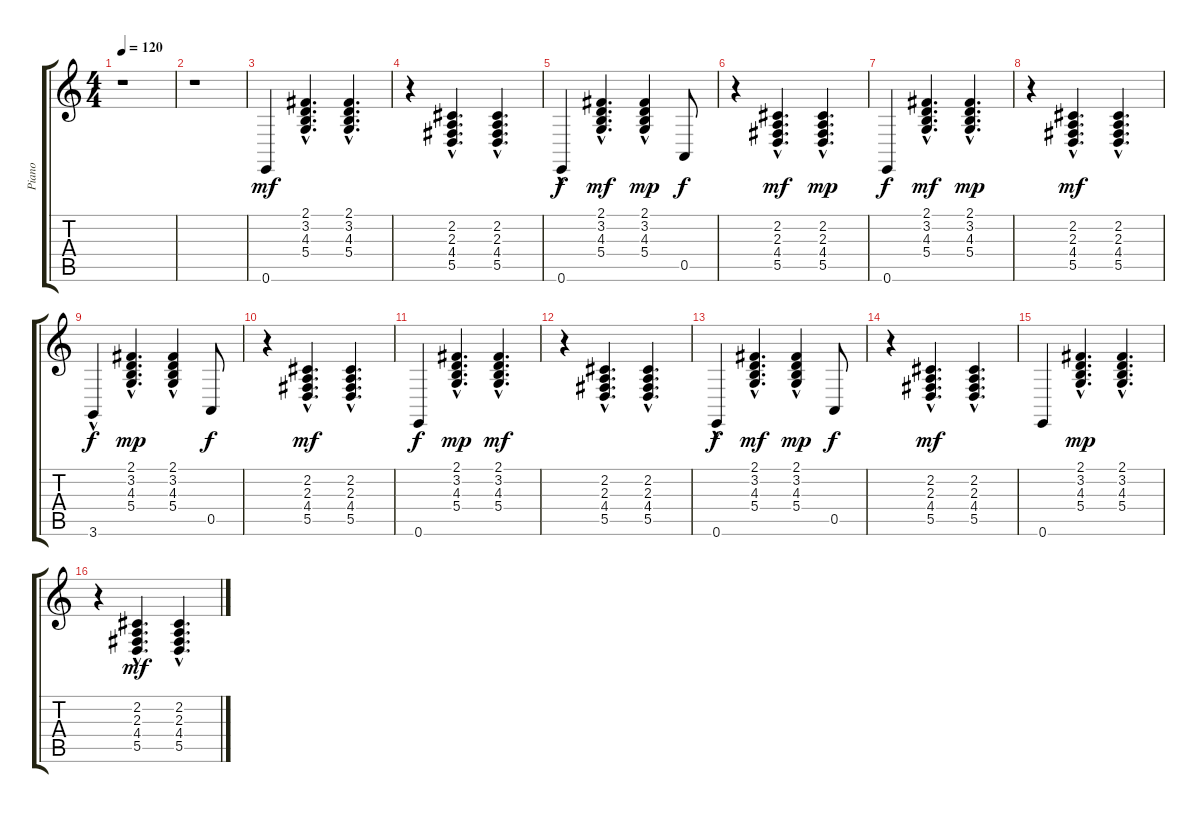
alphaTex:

\track ("Piano" "Piano") {instrument acousticgrandpiano}
\staff {score tabs}
\tuning (E4 B3 G3 D3 A2 E2) {hide}
\ts (4 4)
\tempo 120
\clef g2
\ks c
r.1{dy mf instrument acousticgrandpiano} |
r.1 |
0.6.4 (2.1{hac} 3.2{hac} 4.3{hac} 5.4{hac}).4{d} (2.1{hac} 3.2{hac} 4.3{hac} 5.4{hac}).4{d} |
r.4 (2.2{hac} 2.3 4.4{hac} 5.5{hac}).4{d} (2.2{hac} 2.3{hac} 4.4{hac} 5.5{hac}).4{d} |
0.6{hac}.4{dy f} (2.1{hac} 3.2{hac} 4.3{hac} 5.4{hac}).4{d dy mf} (2.1{hac} 3.2{hac} 4.3{hac} 5.4{hac}).4{dy mp} 0.5.8{dy f} |
r.4 (2.2{hac} 2.3 4.4{hac} 5.5{hac}).4{d dy mf} (2.2{hac} 2.3{hac} 4.4{hac} 5.5{hac}).4{d dy mp} |
0.6.4{dy f} (2.1{hac} 3.2{hac} 4.3{hac} 5.4{hac}).4{d dy mf} (2.1{hac} 3.2{hac} 4.3{hac} 5.4{hac}).4{d dy mp} |
r.4 (2.2{hac} 2.3 4.4{hac} 5.5{hac}).4{d dy mf} (2.2{hac} 2.3{hac} 4.4{hac} 5.5{hac}).4{d} |
3.6{hac}.4{dy f} (2.1{hac} 3.2{hac} 4.3{hac} 5.4{hac}).4{d dy mp} (2.1{hac} 3.2{hac} 4.3{hac} 5.4{hac}).4 0.5.8{dy f} |
r.4 (2.2{hac} 2.3 4.4{hac} 5.5{hac}).4{d dy mf} (2.2{hac} 2.3{hac} 4.4{hac} 5.5{hac}).4{d} |
0.6.4{dy f} (2.1{hac} 3.2{hac} 4.3{hac} 5.4{hac}).4{d dy mp} (2.1{hac} 3.2{hac} 4.3{hac} 5.4{hac}).4{d dy mf} |
r.4 (2.2{hac} 2.3 4.4{hac} 5.5{hac}).4{d} (2.2{hac} 2.3{hac} 4.4{hac} 5.5{hac}).4{d} |
0.6{hac}.4{dy f} (2.1{hac} 3.2{hac} 4.3{hac} 5.4{hac}).4{d dy mf} (2.1{hac} 3.2{hac} 4.3{hac} 5.4{hac}).4{dy mp} 0.5.8{dy f} |
r.4 (2.2{hac} 2.3 4.4{hac} 5.5{hac}).4{d dy mf} (2.2{hac} 2.3{hac} 4.4{hac} 5.5{hac}).4{d} |
0.6.4 (2.1{hac} 3.2{hac} 4.3{hac} 5.4{hac}).4{d dy mp} (2.1{hac} 3.2{hac} 4.3{hac} 5.4{hac}).4{d} |
r.4 (2.2{hac} 2.3 4.4{hac} 5.5{hac}).4{d dy mf} (2.2{hac} 2.3{hac} 4.4{hac} 5.5{hac}).4{d}
